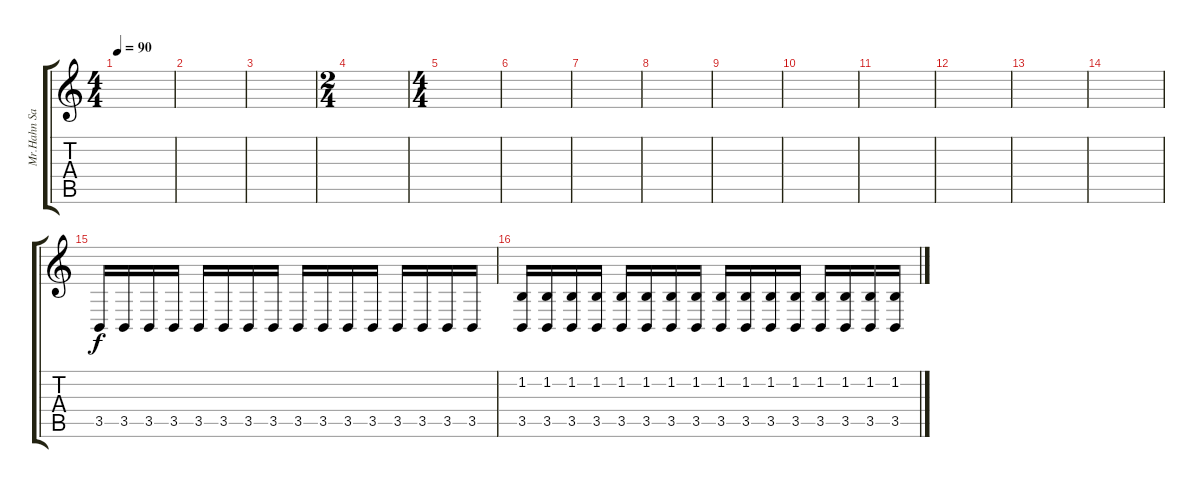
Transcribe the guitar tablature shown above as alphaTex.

\track ("Mr.Hahn Sampler1" "Mr.Hahn Sa") {instrument lead5charang}
\staff {score tabs}
\tuning (Eb4 Bb3 Gb3 Db3 Ab2 Db2) {hide}
\ts (4 4)
\tempo 90
\clef g2
\ks c
|
|
|
\ts (2 4)
|
\ts (4 4)
|
|
|
|
|
|
|
|
|
|
3.5.16{volume 11} 3.5.16 3.5.16 3.5.16 3.5.16 3.5.16 3.5.16 3.5.16 3.5.16 3.5.16 3.5.16 3.5.16 3.5.16 3.5.16 3.5.16 3.5.16 |
(1.2 3.5).16 (1.2 3.5).16 (1.2 3.5).16 (1.2 3.5).16 (1.2 3.5).16 (1.2 3.5).16 (1.2 3.5).16 (1.2 3.5).16 (1.2 3.5).16 (1.2 3.5).16 (1.2 3.5).16 (1.2 3.5).16 (1.2 3.5).16 (1.2 3.5).16 (1.2 3.5).16 (1.2 3.5).16
